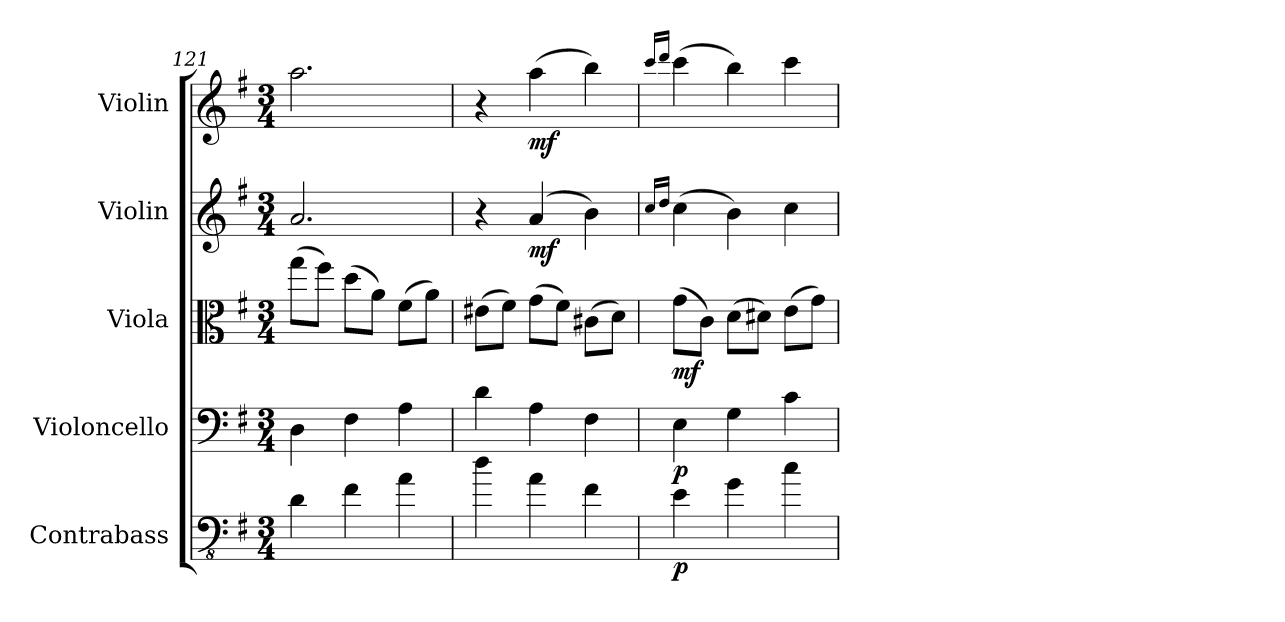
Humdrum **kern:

**kern	**dynam	**kern	**dynam	**kern	**dynam	**kern	**dynam	**kern	**dynam
*part5	*part5	*part4	*part4	*part3	*part3	*part2	*part2	*part1	*part1
*staff5	*staff5	*staff4	*staff4	*staff3	*staff3	*staff2	*staff2	*staff1	*staff1
*I"Contrabass	*	*I"Violoncello	*	*I"Viola	*	*I"Violin	*	*I"Violin	*
*I'Cb.	*	*I'Vc.	*	*I'Vla.	*	*I'Vln.	*	*I'Vln.	*
*clefFv4	*	*clefF4	*	*clefC3	*	*clefG2	*	*clefG2	*
*ITrd7c12	*	*	*	*	*	*	*	*	*
*k[f#]	*	*k[f#]	*	*k[f#]	*	*k[f#]	*	*k[f#]	*
*M3/4	*	*M3/4	*	*M3/4	*	*M3/4	*	*M3/4	*
=121	=121	=121	=121	=121	=121	=121	=121	=121	=121
4DD\	.	4D\	.	(8gg\L	.	2.a/	.	2.aa\	.
.	.	.	.	8ff#\J)	.	.	.	.	.
4FF#\	.	4F#\	.	(8dd\L	.	.	.	.	.
.	.	.	.	8a\J)	.	.	.	.	.
4AA\	.	4A\	.	(8f#\L	.	.	.	.	.
.	.	.	.	8a\J)	.	.	.	.	.
=122	=122	=122	=122	=122	=122	=122	=122	=122	=122
4D\	.	4d\	.	(8e#X\L	.	4r	.	4r	.
.	.	.	.	8f#\J)	.	.	.	.	.
!	!	!	!	!	!	!	!LO:DY:b	!	!LO:DY:b
4AA\	.	4A\	.	(8g\L	.	(4a/	mf	(4aa\	mf
.	.	.	.	8f#\J)	.	.	.	.	.
4FF#\	.	4F#\	.	(8c#X\L	.	4b\)	.	4bb\)	.
.	.	.	.	8d\J)	.	.	.	.	.
!!LO:PB:g=z
=123	=123	=123	=123	=123	=123	=123	=123	=123	=123
.	.	.	.	.	.	16qcc/LL	.	16qccc/LL	.
.	.	.	.	.	.	16qdd/JJ	.	16qddd/JJ	.
!	!LO:DY:b	!	!LO:DY:b	!	!LO:DY:b	!	!	!	!
4EE\	p	4E\	p	(8g\L	mf	(4cc\	.	(4ccc\	.
.	.	.	.	8c\J)	.	.	.	.	.
4GG\	.	4G\	.	(8d\L	.	4b\)	.	4bb\)	.
.	.	.	.	8d#X\J)	.	.	.	.	.
4C\	.	4c\	.	(8e\L	.	4cc\	.	4ccc\	.
.	.	.	.	8g\J)	.	.	.	.	.
=	=	=	=	=	=	=	=	=	=
*-	*-	*-	*-	*-	*-	*-	*-	*-	*-
